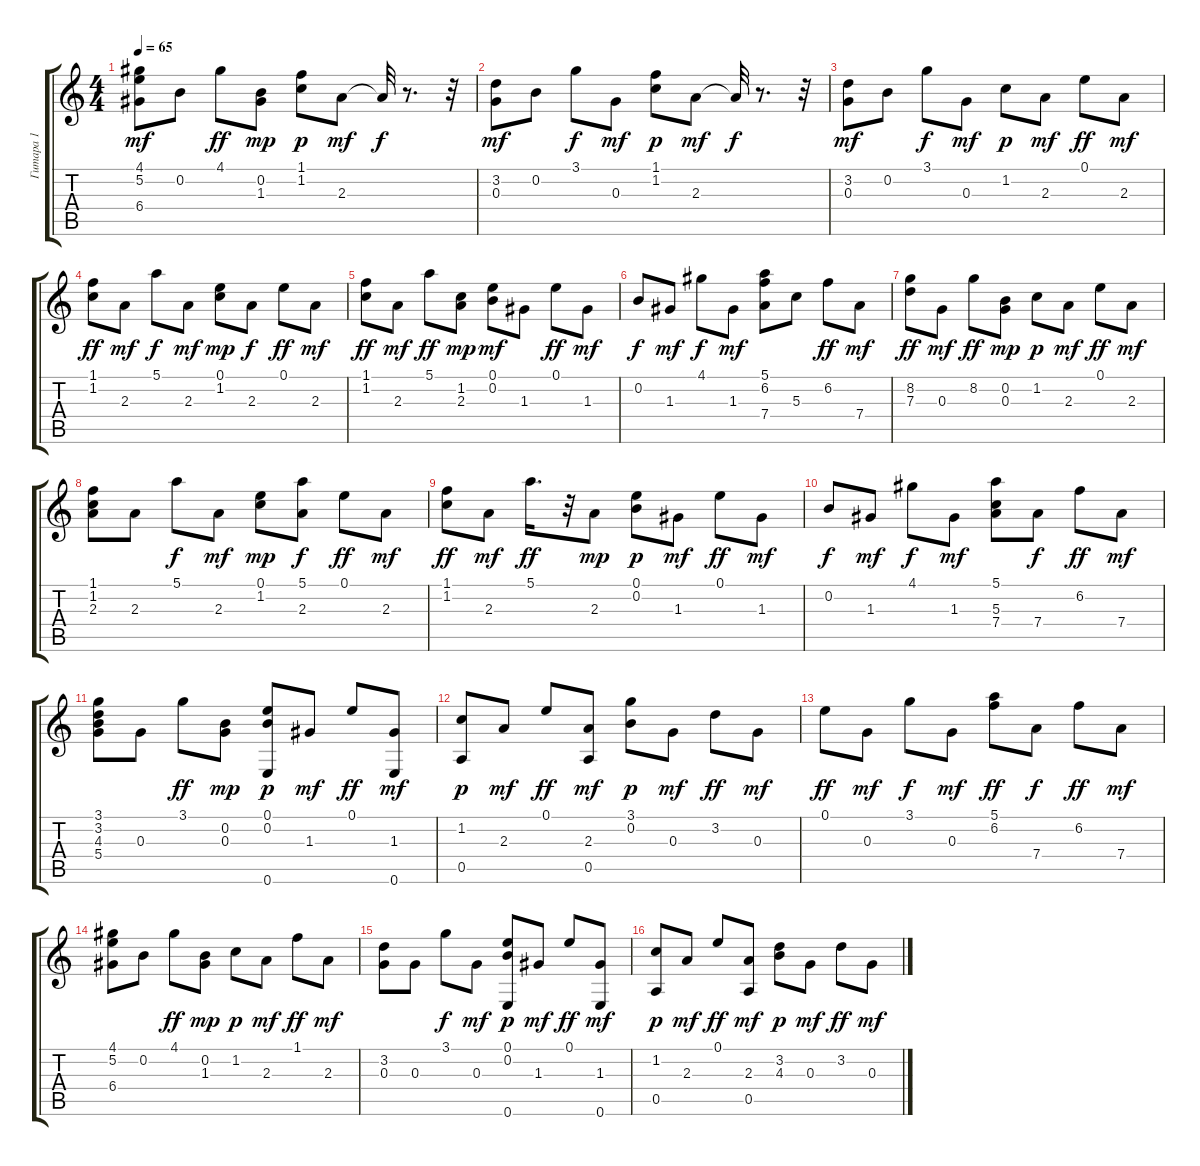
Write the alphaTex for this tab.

\track ("Гитара 1" "Гитара 1") {instrument electricguitarclean}
\staff {score tabs}
\tuning (E4 B3 G3 D3 A2 E2) {hide}
\ts (4 4)
\tempo 65
\clef g2
\ks c
(4.1 5.2 6.4).8{dy mf} 0.2.8 4.1.8{dy ff} (0.2 1.3).8{dy mp} (1.1 1.2).8{dy p} 2.3.8{dy mf} 2.3{t}.32{dy f} r.8{d} r.32 |
(3.2 0.3).8{dy mf} 0.2.8 3.1.8{dy f} 0.3.8{dy mf} (1.1 1.2).8{dy p} 2.3.8{dy mf} 2.3{t}.32{dy f} r.8{d} r.32 |
(3.2 0.3).8{dy mf} 0.2.8 3.1.8{dy f} 0.3.8{dy mf} 1.2.8{dy p} 2.3.8{dy mf} 0.1.8{dy ff} 2.3.8{dy mf} |
(1.1 1.2).8{dy ff} 2.3.8{dy mf} 5.1.8{dy f} 2.3.8{dy mf} (0.1 1.2).8{dy mp} 2.3.8{dy f} 0.1.8{dy ff} 2.3.8{dy mf} |
(1.1 1.2).8{dy ff} 2.3.8{dy mf} 5.1.8{dy ff} (1.2 2.3).8{dy mp} (0.1 0.2).8{dy mf} 1.3.8 0.1.8{dy ff} 1.3.8{dy mf} |
0.2.8{dy f} 1.3.8{dy mf} 4.1.8{dy f} 1.3.8{dy mf} (5.1 6.2 7.4).8 5.3.8 6.2.8{dy ff} 7.4.8{dy mf} |
(8.2 7.3).8{dy ff} 0.3.8{dy mf} 8.2.8{dy ff} (0.2 0.3).8{dy mp} 1.2.8{dy p} 2.3.8{dy mf} 0.1.8{dy ff} 2.3.8{dy mf} |
(1.1 1.2 2.3).8 2.3.8 5.1.8{dy f} 2.3.8{dy mf} (0.1 1.2).8{dy mp} (5.1 2.3).8{dy f} 0.1.8{dy ff} 2.3.8{dy mf} |
(1.1 1.2).8{dy ff} 2.3.8{dy mf} 5.1.16{d dy ff} r.32 2.3.8{dy mp} (0.1 0.2).8{dy p} 1.3.8{dy mf} 0.1.8{dy ff} 1.3.8{dy mf} |
0.2.8{dy f} 1.3.8{dy mf} 4.1.8{dy f} 1.3.8{dy mf} (5.1 5.3 7.4).8 7.4.8{dy f} 6.2.8{dy ff} 7.4.8{dy mf} |
(3.1 3.2 4.3 5.4).8 0.3.8 3.1.8{dy ff} (0.2 0.3).8{dy mp} (0.1 0.2 0.6).8{dy p} 1.3.8{dy mf} 0.1.8{dy ff} (1.3 0.6).8{dy mf} |
(1.2 0.5).8{dy p} 2.3.8{dy mf} 0.1.8{dy ff} (2.3 0.5).8{dy mf} (3.1 0.2).8{dy p} 0.3.8{dy mf} 3.2.8{dy ff} 0.3.8{dy mf} |
0.1.8{dy ff} 0.3.8{dy mf} 3.1.8{dy f} 0.3.8{dy mf} (5.1 6.2).8{dy ff} 7.4.8{dy f} 6.2.8{dy ff} 7.4.8{dy mf} |
(4.1 5.2 6.4).8 0.2.8 4.1.8{dy ff} (0.2 1.3).8{dy mp} 1.2.8{dy p} 2.3.8{dy mf} 1.1.8{dy ff} 2.3.8{dy mf} |
(3.2 0.3).8 0.3.8 3.1.8{dy f} 0.3.8{dy mf} (0.1 0.2 0.6).8{dy p} 1.3.8{dy mf} 0.1.8{dy ff} (1.3 0.6).8{dy mf} |
(1.2 0.5).8{dy p} 2.3.8{dy mf} 0.1.8{dy ff} (2.3 0.5).8{dy mf} (3.2 4.3).8{dy p} 0.3.8{dy mf} 3.2.8{dy ff} 0.3.8{dy mf}
